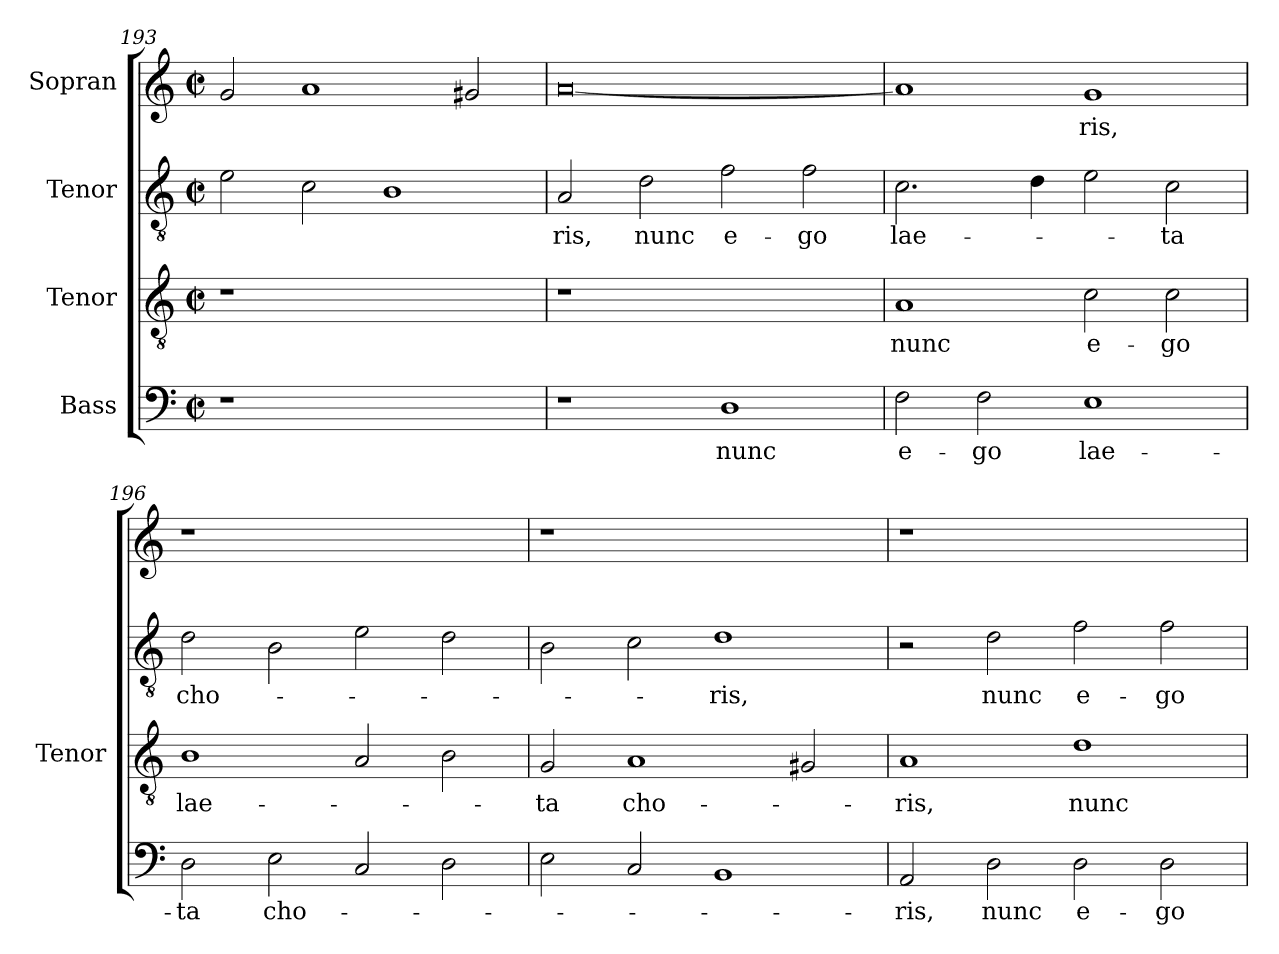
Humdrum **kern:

**kern	**text	**kern	**text	**kern	**text	**kern	**text
*part4	*part4	*part3	*part3	*part2	*part2	*part1	*part1
*staff4	*staff4	*staff3	*staff3	*staff2	*staff2	*staff1	*staff1
*I"Bass	*	*I"Tenor	*	*I"Tenor	*	*I"Sopran	*
*	*	*I'Tenor	*	*	*	*	*
*clefF4	*	*clefGv2	*	*clefGv2	*	*clefG2	*
*	*	*ITrd7c12	*	*ITrd7c12	*	*	*
*k[]	*	*k[]	*	*k[]	*	*k[]	*
*M2/2	*	*M2/2	*	*M2/2	*	*M2/2	*
*met(c|)	*	*met(c|)	*	*met(c|)	*	*met(c|)	*
=193	=193	=193	=193	=193	=193	=193	=193
!LO:N:vis=1	!	!LO:N:vis=1	!	!	!	!	!
1r	.	1r	.	2Ei\	.	2gi/	.
.	.	.	.	2Ci\	.	1ai	.
1ryy	.	1ryy	.	1BBi	.	.	.
.	.	.	.	.	.	2g#Xi/	.
=194	=194	=194	=194	=194	=194	=194	=194
!	!	!LO:N:vis=1	!	!	!	!	!
!	!	!	!	!	!LO:LY:b:color=#000000	!	!
1r	.	1r	.	2AAi/	-ris,	[<0ai	.
!	!	!	!	!	!LO:LY:b:color=#000000	!	!
.	.	.	.	2Di\	nunc	.	.
!	!LO:LY:b:color=#000000	!	!	!	!	!	!
!	!	!	!	!	!LO:LY:b:color=#000000	!	!
1Di	nunc	1ryy	.	2Fi\	e-	.	.
!	!	!	!	!	!LO:LY:b:color=#000000	!	!
.	.	.	.	2Fi\	-go	.	.
=195	=195	=195	=195	=195	=195	=195	=195
!	!LO:LY:b:color=#000000	!	!	!	!	!	!
!	!	!	!LO:LY:b:color=#000000	!	!	!	!
!	!	!	!	!	!LO:LY:b:color=#000000	!	!
2Fi\	e-	1AAi	nunc	2.Ci\	lae-	1ai]	.
!	!LO:LY:b:color=#000000	!	!	!	!	!	!
2Fi\	-go	.	.	.	.	.	.
.	.	.	.	4Di\	.	.	.
!	!LO:LY:b:color=#000000	!	!	!	!	!	!
!	!	!	!LO:LY:b:color=#000000	!	!	!	!
!	!	!	!	!	!	!	!LO:LY:b:color=#000000
1Ei	lae-	2Ci\	e-	2Ei\	.	1gi	-ris,
!	!	!	!LO:LY:b:color=#000000	!	!	!	!
!	!	!	!	!	!LO:LY:b:color=#000000	!	!
.	.	2Ci\	-go	2Ci\	-ta	.	.
=196	=196	=196	=196	=196	=196	=196	=196
!	!LO:LY:b:color=#000000	!	!	!	!	!	!
!	!	!	!LO:LY:b:color=#000000	!	!	!	!
!	!	!	!	!	!LO:LY:b:color=#000000	!LO:N:vis=1	!
2Di\	-ta	1BBi	lae-	2Di\	cho-	1r	.
!	!LO:LY:b:color=#000000	!	!	!	!	!	!
2Ei\	cho-	.	.	2BBi\	.	.	.
2Ci/	.	2AAi/	.	2Ei\	.	1ryy	.
2Di\	.	2BBi\	.	2Di\	.	.	.
=197	=197	=197	=197	=197	=197	=197	=197
!	!	!	!LO:LY:b:color=#000000	!	!	!LO:N:vis=1	!
2Ei\	.	2GGi/	-ta	2BBi\	.	1r	.
!	!	!	!LO:LY:b:color=#000000	!	!	!	!
2Ci/	.	1AAi	cho-	2Ci\	.	.	.
!	!	!	!	!	!LO:LY:b:color=#000000	!	!
1BBi	.	.	.	1Di	-ris,	1ryy	.
.	.	2GG#Xi/	.	.	.	.	.
=198	=198	=198	=198	=198	=198	=198	=198
!	!LO:LY:b:color=#000000	!	!	!	!	!	!
!	!	!	!LO:LY:b:color=#000000	!	!	!LO:N:vis=1	!
2AAi/	-ris,	1AAi	-ris,	2r	.	1r	.
!	!LO:LY:b:color=#000000	!	!	!	!	!	!
!	!	!	!	!	!LO:LY:b:color=#000000	!	!
2Di\	nunc	.	.	2Di\	nunc	.	.
!	!LO:LY:b:color=#000000	!	!	!	!	!	!
!	!	!	!LO:LY:b:color=#000000	!	!	!	!
!	!	!	!	!	!LO:LY:b:color=#000000	!	!
2Di\	e-	1Di	nunc	2Fi\	e-	1ryy	.
!	!LO:LY:b:color=#000000	!	!	!	!	!	!
!	!	!	!	!	!LO:LY:b:color=#000000	!	!
2Di\	-go	.	.	2Fi\	-go	.	.
=	=	=	=	=	=	=	=
*-	*-	*-	*-	*-	*-	*-	*-
